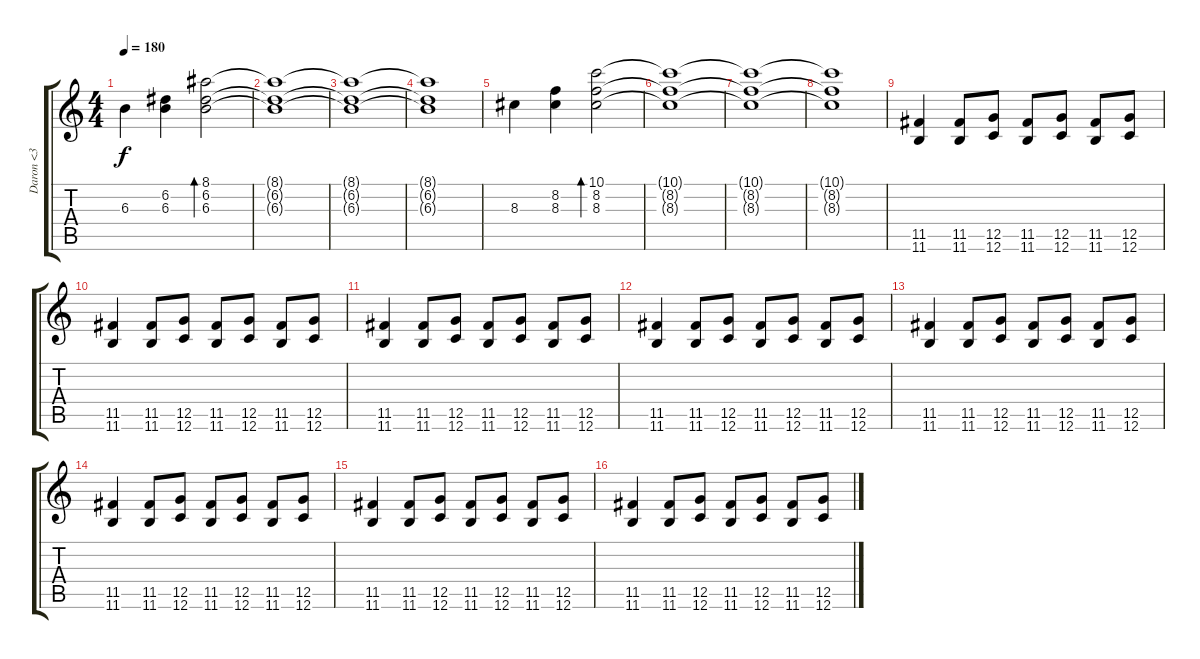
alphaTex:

\track ("Daron <3" "Daron <3") {instrument acousticguitarnylon}
\staff {score tabs}
\tuning (D4 A3 F3 C3 G2 C2) {hide}
\ts (4 4)
\tempo 180
\clef g2
\ks c
6.3.4{dy f} (6.2 6.3).4 (8.1 6.2 6.3).2{bd 240} |
(8.1{t} 6.2{t} 6.3{t}).1 |
(8.1{t} 6.2{t} 6.3{t}).1 |
(8.1{t} 6.2{t} 6.3{t}).1 |
8.3.4 (8.2 8.3).4 (10.1 8.2 8.3).2{bd 480} |
(10.1{t} 8.2{t} 8.3{t}).1 |
(10.1{t} 8.2{t} 8.3{t}).1 |
(10.1{t} 8.2{t} 8.3{t}).1 |
(11.5 11.6).4{instrument distortionguitar} (11.5 11.6).8 (12.5 12.6).8 (11.5 11.6).8 (12.5 12.6).8 (11.5 11.6).8 (12.5 12.6).8 |
(11.5 11.6).4{instrument distortionguitar} (11.5 11.6).8 (12.5 12.6).8 (11.5 11.6).8 (12.5 12.6).8 (11.5 11.6).8 (12.5 12.6).8 |
(11.5 11.6).4{instrument distortionguitar} (11.5 11.6).8 (12.5 12.6).8 (11.5 11.6).8 (12.5 12.6).8 (11.5 11.6).8 (12.5 12.6).8 |
(11.5 11.6).4{instrument distortionguitar} (11.5 11.6).8 (12.5 12.6).8 (11.5 11.6).8 (12.5 12.6).8 (11.5 11.6).8 (12.5 12.6).8 |
(11.5 11.6).4{instrument distortionguitar} (11.5 11.6).8 (12.5 12.6).8 (11.5 11.6).8 (12.5 12.6).8 (11.5 11.6).8 (12.5 12.6).8 |
(11.5 11.6).4{instrument distortionguitar} (11.5 11.6).8 (12.5 12.6).8 (11.5 11.6).8 (12.5 12.6).8 (11.5 11.6).8 (12.5 12.6).8 |
(11.5 11.6).4{instrument distortionguitar} (11.5 11.6).8 (12.5 12.6).8 (11.5 11.6).8 (12.5 12.6).8 (11.5 11.6).8 (12.5 12.6).8 |
(11.5 11.6).4{instrument distortionguitar} (11.5 11.6).8 (12.5 12.6).8 (11.5 11.6).8 (12.5 12.6).8 (11.5 11.6).8 (12.5 12.6).8
